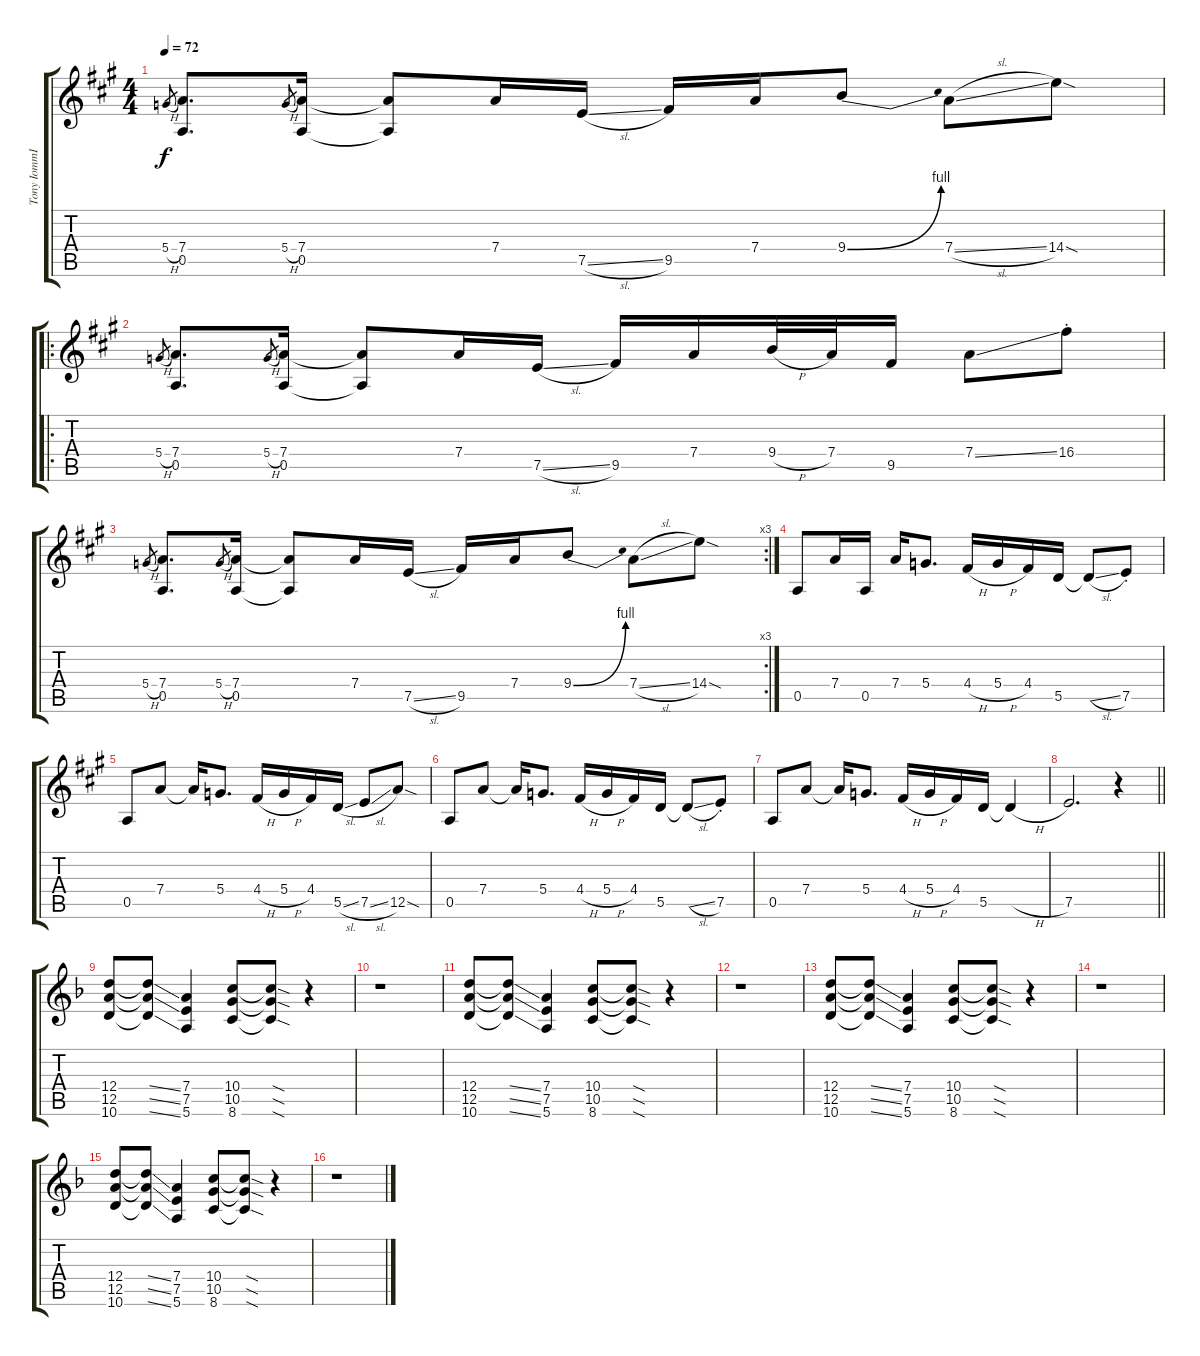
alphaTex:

\track ("Tony IommI Acoustic" "Tony IommI") {instrument acousticguitarnylon}
\staff {score tabs}
\tuning (E4 B3 G3 D3 A2 E2) {hide}
\ts (4 4)
\tempo 72
\clef g2
\ks a
5.4{h}.8{gr dy f} (7.4 0.5).8{d} 5.4{h}.8{gr} (7.4 0.5).16 (7.4{t} 0.5{t}).8 7.4.16 7.5{sl}.16 9.5.16 7.4.16 9.4{be (bend 0 0 60 4)}.8 7.4{sl}.8 14.4{sod}.8 |
\ro
5.4{h}.8{gr} (7.4 0.5).8{d} 5.4{h}.8{gr} (7.4 0.5).16 (7.4{t} 0.5{t}).8 7.4.16 7.5{sl}.16 9.5.16 7.4.16 9.4{h}.32 7.4.32 9.5.16 7.4{ss}.8 16.4{st}.8 |
\rc 3
5.4{h}.8{gr} (7.4 0.5).8{d} 5.4{h}.8{gr} (7.4 0.5).16 (7.4{t} 0.5{t}).8 7.4.16 7.5{sl}.16 9.5.16 7.4.16 9.4{be (bend 0 0 60 4)}.8 7.4{sl}.8 14.4{sod}.8 |
0.5.8 7.4.16 0.5.16 7.4.16 5.4.8{d} 4.4{h}.16 5.4{h}.16 4.4.16 5.5.16 5.5{sl t}.8 7.5{st}.8 |
0.5.8 7.4.8 7.4{t}.16 5.4.8{d} 4.4{h}.16 5.4{h}.16 4.4.16 5.5{sl}.16 7.5{sl}.8 12.5{sod}.8 |
0.5.8 7.4.8 7.4{t}.16 5.4.8{d} 4.4{h}.16 5.4{h}.16 4.4.16 5.5.16 5.5{sl t}.8 7.5{st}.8 |
0.5.8 7.4.8 7.4{t}.16 5.4.8{d} 4.4{h}.16 5.4{h}.16 4.4.16 5.5.16 5.5{h t}.4 |
\barLineRight lightlight
7.5.2{d} r.4 |
\ks f
(12.4 12.5 10.6).8 (12.4{ss t} 12.5{ss t} 10.6{ss t}).8 (7.4 7.5 5.6).4 (10.4 10.5 8.6).8 (10.4{sod t} 10.5{sod t} 8.6{sod t}).8 r.4 |
r.1 |
(12.4 12.5 10.6).8 (12.4{ss t} 12.5{ss t} 10.6{ss t}).8 (7.4 7.5 5.6).4 (10.4 10.5 8.6).8 (10.4{sod t} 10.5{sod t} 8.6{sod t}).8 r.4 |
r.1 |
(12.4 12.5 10.6).8 (12.4{ss t} 12.5{ss t} 10.6{ss t}).8 (7.4 7.5 5.6).4 (10.4 10.5 8.6).8 (10.4{sod t} 10.5{sod t} 8.6{sod t}).8 r.4 |
r.1 |
(12.4 12.5 10.6).8 (12.4{ss t} 12.5{ss t} 10.6{ss t}).8 (7.4 7.5 5.6).4 (10.4 10.5 8.6).8 (10.4{sod t} 10.5{sod t} 8.6{sod t}).8 r.4 |
r.1
